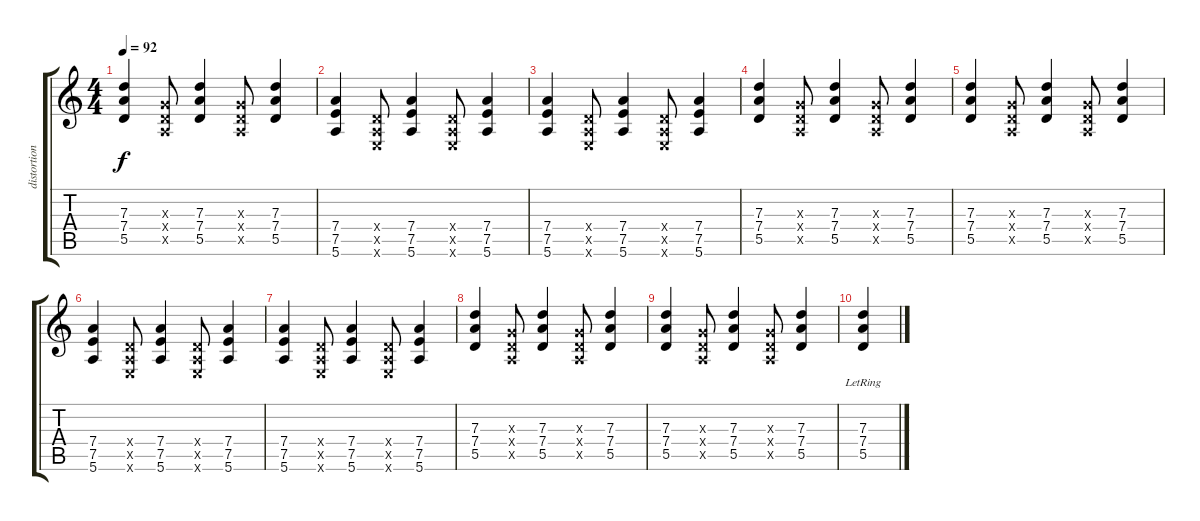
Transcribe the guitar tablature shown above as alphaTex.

\track ("distortion rhythm" "distortion") {instrument distortionguitar}
\staff {score tabs}
\tuning (E4 B3 G3 D3 A2 E2) {hide}
\ts (4 4)
\tempo 92
\clef g2
\ks c
(7.3 7.4 5.5).4{dy f} (0.3{x} 0.4{x} 0.5{x}).8 (7.3 7.4 5.5).4 (0.3{x} 0.4{x} 0.5{x}).8 (7.3 7.4 5.5).4 |
(7.4 7.5 5.6).4 (0.4{x} 0.5{x} 0.6{x}).8 (7.4 7.5 5.6).4 (0.4{x} 0.5{x} 0.6{x}).8 (7.4 7.5 5.6).4 |
(7.4 7.5 5.6).4 (0.4{x} 0.5{x} 0.6{x}).8 (7.4 7.5 5.6).4 (0.4{x} 0.5{x} 0.6{x}).8 (7.4 7.5 5.6).4 |
(7.3 7.4 5.5).4 (0.3{x} 0.4{x} 0.5{x}).8 (7.3 7.4 5.5).4 (0.3{x} 0.4{x} 0.5{x}).8 (7.3 7.4 5.5).4 |
(7.3 7.4 5.5).4 (0.3{x} 0.4{x} 0.5{x}).8 (7.3 7.4 5.5).4 (0.3{x} 0.4{x} 0.5{x}).8 (7.3 7.4 5.5).4 |
(7.4 7.5 5.6).4 (0.4{x} 0.5{x} 0.6{x}).8 (7.4 7.5 5.6).4 (0.4{x} 0.5{x} 0.6{x}).8 (7.4 7.5 5.6).4 |
(7.4 7.5 5.6).4 (0.4{x} 0.5{x} 0.6{x}).8 (7.4 7.5 5.6).4 (0.4{x} 0.5{x} 0.6{x}).8 (7.4 7.5 5.6).4 |
(7.3 7.4 5.5).4 (0.3{x} 0.4{x} 0.5{x}).8 (7.3 7.4 5.5).4 (0.3{x} 0.4{x} 0.5{x}).8 (7.3 7.4 5.5).4 |
(7.3 7.4 5.5).4 (0.3{x} 0.4{x} 0.5{x}).8 (7.3 7.4 5.5).4 (0.3{x} 0.4{x} 0.5{x}).8 (7.3 7.4 5.5).4 |
(7.3{lr} 7.4 5.5).4
